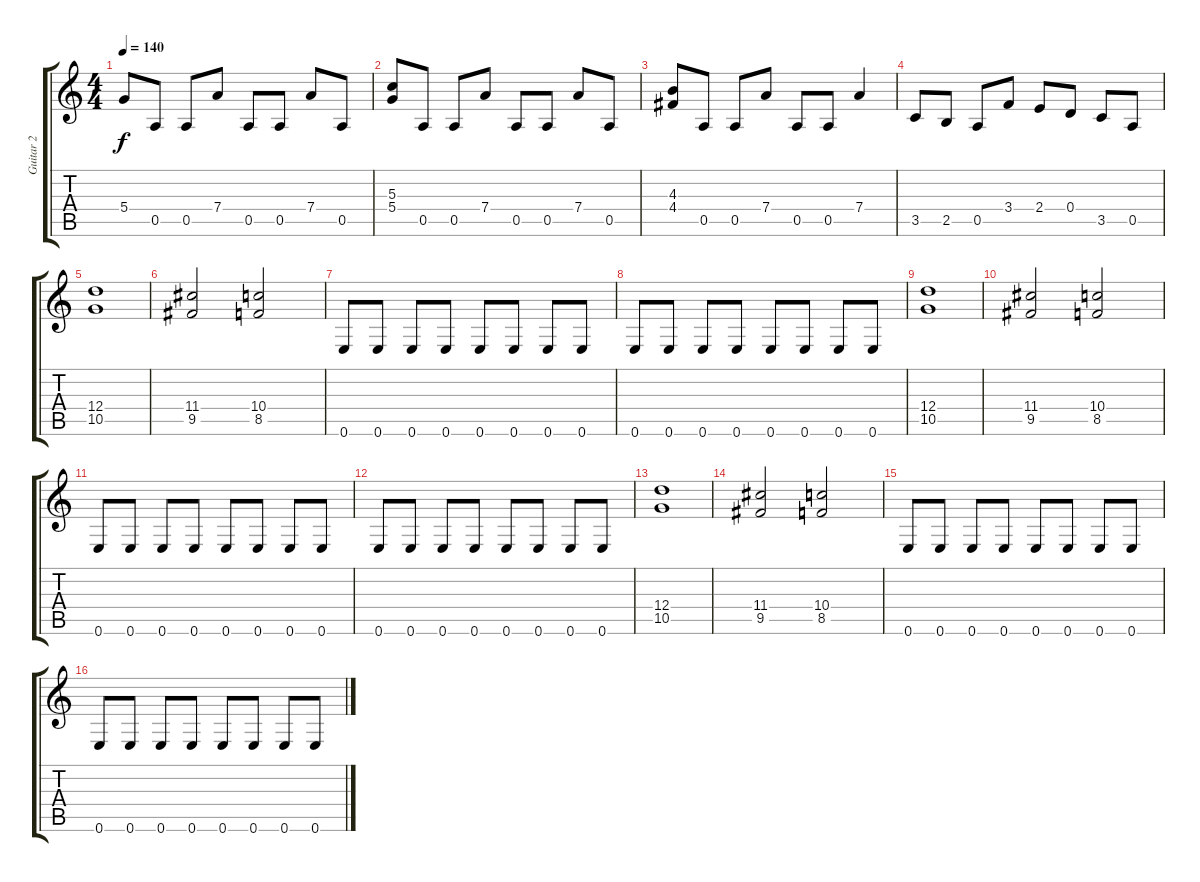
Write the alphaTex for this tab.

\track ("Guitar 2" "Guitar 2") {mute instrument overdrivenguitar}
\staff {score tabs}
\tuning (E4 B3 G3 D3 A2 E2) {hide}
\ts (4 4)
\tempo 140
\clef g2
\ks c
5.4.8{dy f} 0.5.8 0.5.8 7.4.8 0.5.8 0.5.8 7.4.8 0.5.8 |
(5.3 5.4).8 0.5.8 0.5.8 7.4.8 0.5.8 0.5.8 7.4.8 0.5.8 |
(4.3 4.4).8 0.5.8 0.5.8 7.4.8 0.5.8 0.5.8 7.4.4 |
3.5.8 2.5.8 0.5.8 3.4.8 2.4.8 0.4.8 3.5.8 0.5.8 |
(12.4 10.5).1 |
(11.4 9.5).2 (10.4 8.5).2 |
0.6.8 0.6.8 0.6.8 0.6.8 0.6.8 0.6.8 0.6.8 0.6.8 |
0.6.8 0.6.8 0.6.8 0.6.8 0.6.8 0.6.8 0.6.8 0.6.8 |
(12.4 10.5).1 |
(11.4 9.5).2 (10.4 8.5).2 |
0.6.8 0.6.8 0.6.8 0.6.8 0.6.8 0.6.8 0.6.8 0.6.8 |
0.6.8 0.6.8 0.6.8 0.6.8 0.6.8 0.6.8 0.6.8 0.6.8 |
(12.4 10.5).1 |
(11.4 9.5).2 (10.4 8.5).2 |
0.6.8 0.6.8 0.6.8 0.6.8 0.6.8 0.6.8 0.6.8 0.6.8 |
0.6.8 0.6.8 0.6.8 0.6.8 0.6.8 0.6.8 0.6.8 0.6.8
